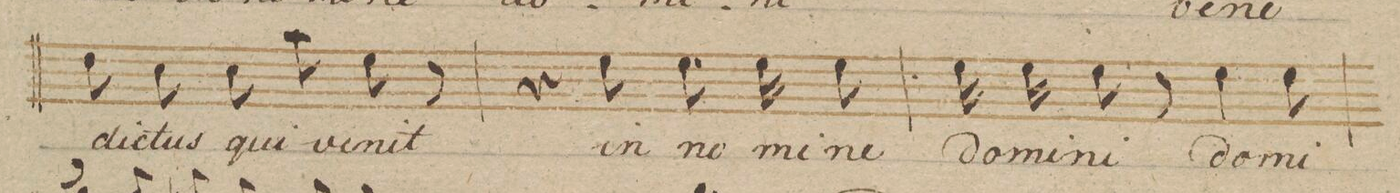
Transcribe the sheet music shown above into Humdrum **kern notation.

**kern	**text
*I"Alto.	*
*clefC3	*
*k[b-e-]	*
*M6/8	*
8e-\	-dic-
8d\	-tus
8d\	qui
8b-\	ve-
8f\	-nit
8r	.
=49	=49
4r	.
8f\	in
8.f\	no-
16f\	-mi-
8f\	-ne
=50	=50
16f\	do-
16f\	-mi-
8f\	-ni
8r	.
4f\	do-
8f\	-mi-
=51	=51
*-	*-
